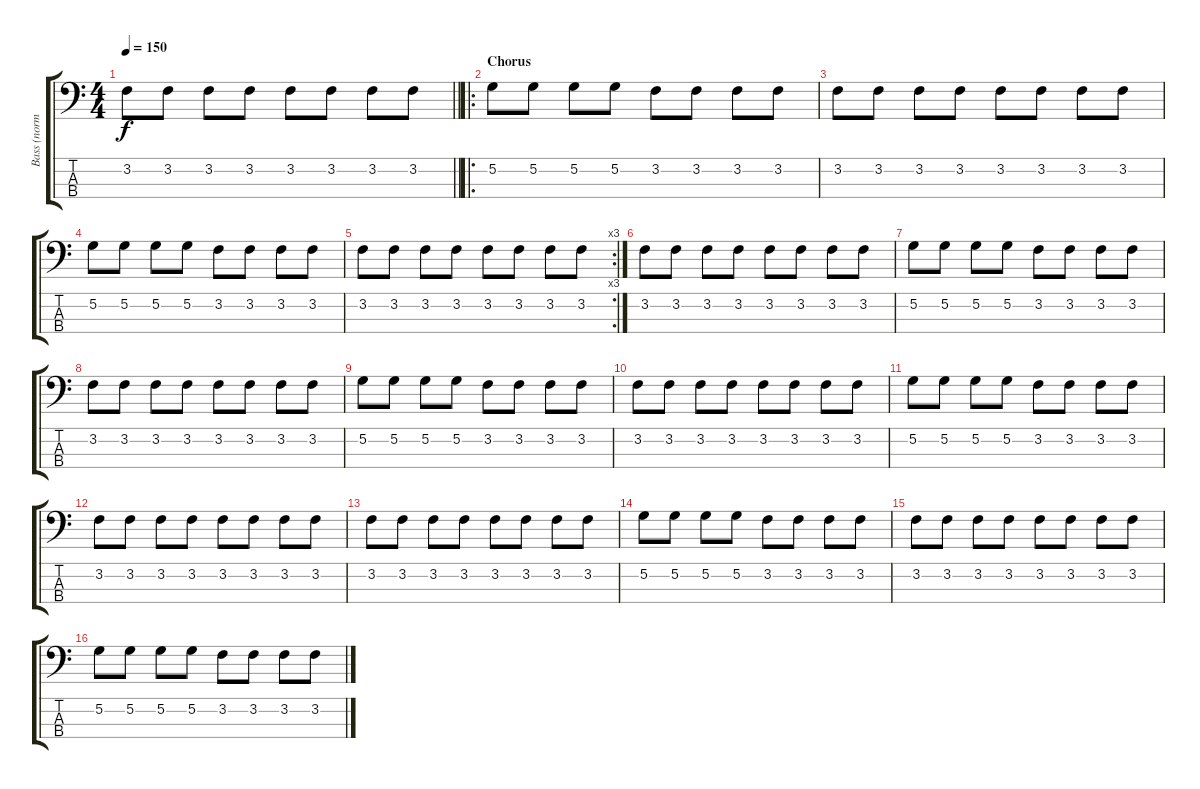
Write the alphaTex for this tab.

\track ("Bass (normal bass, stardard tuning)" "Bass (norm") {instrument electricbasspick}
\staff {score tabs}
\tuning (G2 D2 A1 E1) {hide}
\ts (4 4)
\tempo 150
\clef f4
\barLineRight lightlight
\ks c
3.2.8{dy f} 3.2.8 3.2.8 3.2.8 3.2.8 3.2.8 3.2.8 3.2.8 |
\ro
\section ("" "Chorus")
5.2.8 5.2.8 5.2.8 5.2.8 3.2.8 3.2.8 3.2.8 3.2.8 |
3.2.8 3.2.8 3.2.8 3.2.8 3.2.8 3.2.8 3.2.8 3.2.8 |
5.2.8 5.2.8 5.2.8 5.2.8 3.2.8 3.2.8 3.2.8 3.2.8 |
\rc 3
3.2.8 3.2.8 3.2.8 3.2.8 3.2.8 3.2.8 3.2.8 3.2.8 |
3.2.8 3.2.8 3.2.8 3.2.8 3.2.8 3.2.8 3.2.8 3.2.8 |
5.2.8 5.2.8 5.2.8 5.2.8 3.2.8 3.2.8 3.2.8 3.2.8 |
3.2.8 3.2.8 3.2.8 3.2.8 3.2.8 3.2.8 3.2.8 3.2.8 |
5.2.8 5.2.8 5.2.8 5.2.8 3.2.8 3.2.8 3.2.8 3.2.8 |
3.2.8 3.2.8 3.2.8 3.2.8 3.2.8 3.2.8 3.2.8 3.2.8 |
5.2.8 5.2.8 5.2.8 5.2.8 3.2.8 3.2.8 3.2.8 3.2.8 |
3.2.8 3.2.8 3.2.8 3.2.8 3.2.8 3.2.8 3.2.8 3.2.8 |
3.2.8 3.2.8 3.2.8 3.2.8 3.2.8 3.2.8 3.2.8 3.2.8 |
5.2.8 5.2.8 5.2.8 5.2.8 3.2.8 3.2.8 3.2.8 3.2.8 |
3.2.8 3.2.8 3.2.8 3.2.8 3.2.8 3.2.8 3.2.8 3.2.8 |
5.2.8 5.2.8 5.2.8 5.2.8 3.2.8 3.2.8 3.2.8 3.2.8
